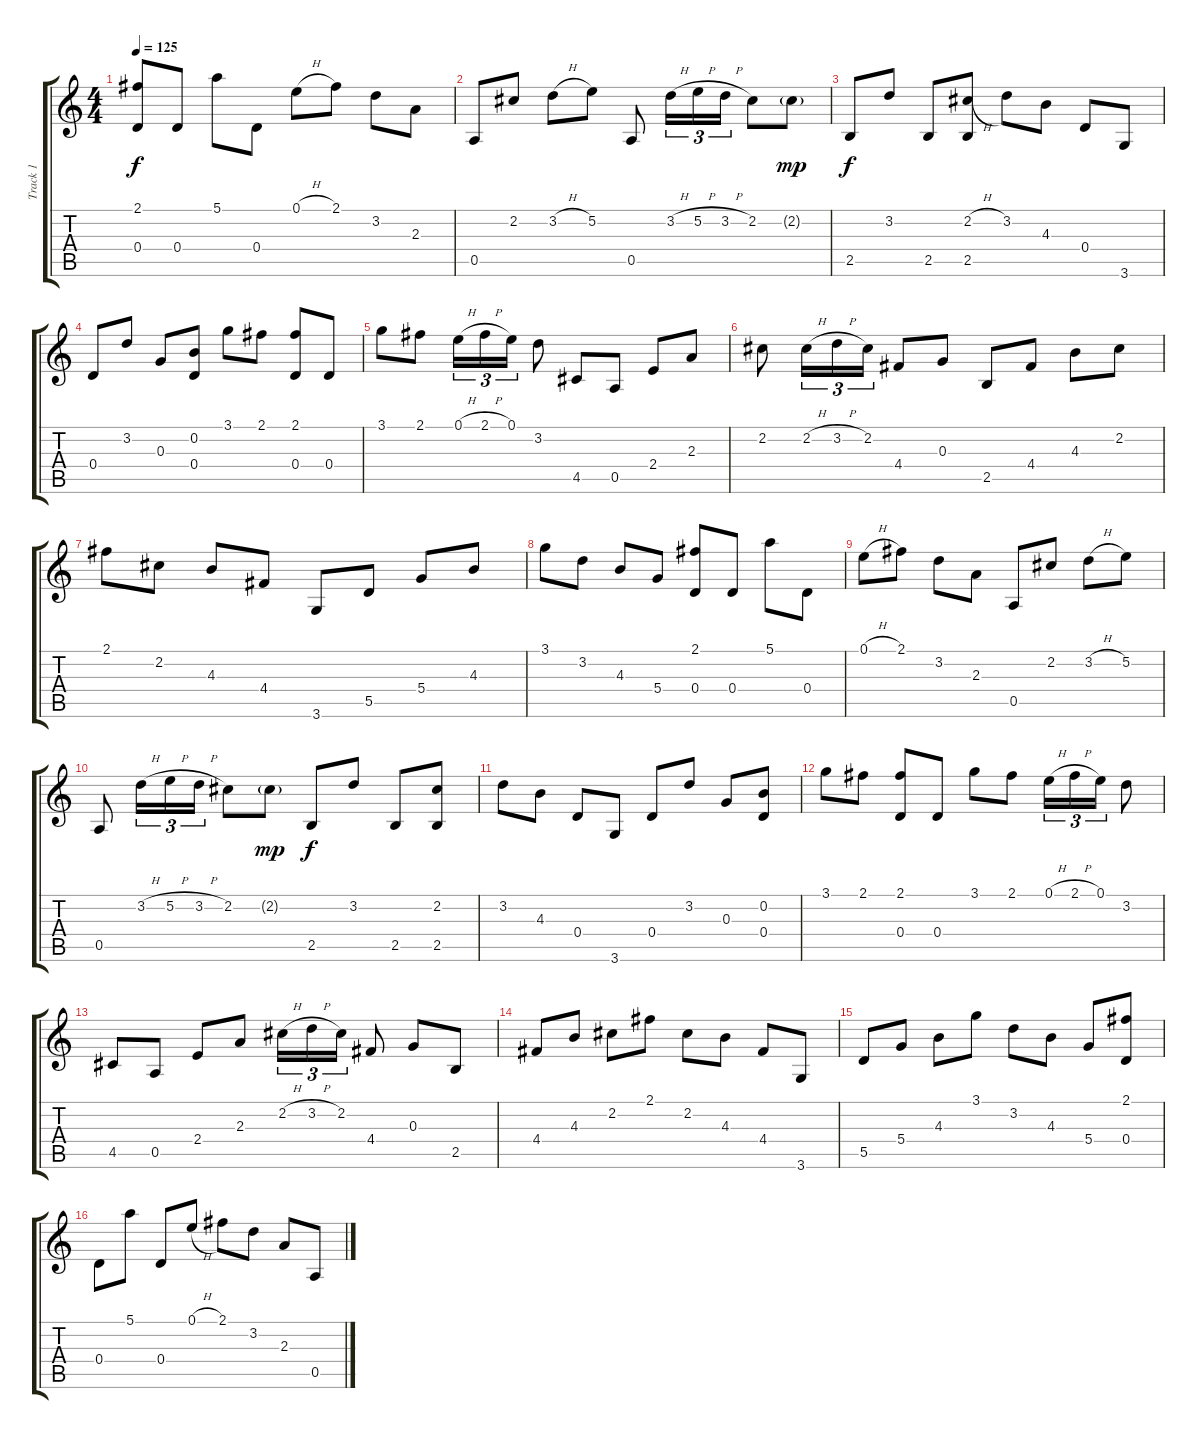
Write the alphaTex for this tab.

\track ("Track 1" "Track 1") {instrument electricguitarclean}
\staff {score tabs}
\tuning (E4 B3 G3 D3 A2 E2) {hide}
\ts (4 4)
\tempo 125
\clef g2
\ks c
(2.1 0.4).8{dy f instrument electricguitarclean} 0.4.8 5.1.8 0.4.8 0.1{h}.8 2.1.8 3.2.8 2.3.8 |
0.5.8 2.2.8 3.2{h}.8 5.2.8 0.5.8 3.2{h}.16{tu (3 2)} 5.2{h}.16{tu (3 2)} 3.2{h}.16{tu (3 2)} 2.2.8 2.2{g}.8{dy mp} |
2.5.8{dy f} 3.2.8 2.5.8 (2.2{h} 2.5).8 3.2.8 4.3.8 0.4.8 3.6.8 |
0.4.8 3.2.8 0.3.8 (0.2 0.4).8 3.1.8 2.1.8 (2.1 0.4).8 0.4.8 |
3.1.8 2.1.8 0.1{h}.16{tu (3 2)} 2.1{h}.16{tu (3 2)} 0.1.16{tu (3 2)} 3.2.8 4.5.8 0.5.8 2.4.8 2.3.8 |
2.2.8 2.2{h}.16{tu (3 2)} 3.2{h}.16{tu (3 2)} 2.2.16{tu (3 2)} 4.4.8 0.3.8 2.5.8 4.4.8 4.3.8 2.2.8 |
2.1.8 2.2.8 4.3.8 4.4.8 3.6.8 5.5.8 5.4.8 4.3.8 |
3.1.8 3.2.8 4.3.8 5.4.8 (2.1 0.4).8 0.4.8 5.1.8 0.4.8 |
0.1{h}.8 2.1.8 3.2.8 2.3.8 0.5.8 2.2.8 3.2{h}.8 5.2.8 |
0.5.8 3.2{h}.16{tu (3 2)} 5.2{h}.16{tu (3 2)} 3.2{h}.16{tu (3 2)} 2.2.8 2.2{g}.8{dy mp} 2.5.8{dy f} 3.2.8 2.5.8 (2.2 2.5).8 |
3.2.8 4.3.8 0.4.8 3.6.8 0.4.8 3.2.8 0.3.8 (0.2 0.4).8 |
3.1.8 2.1.8 (2.1 0.4).8 0.4.8 3.1.8 2.1.8 0.1{h}.16{tu (3 2)} 2.1{h}.16{tu (3 2)} 0.1.16{tu (3 2)} 3.2.8 |
4.5.8 0.5.8 2.4.8 2.3.8 2.2{h}.16{tu (3 2)} 3.2{h}.16{tu (3 2)} 2.2.16{tu (3 2)} 4.4.8 0.3.8 2.5.8 |
4.4.8 4.3.8 2.2.8 2.1.8 2.2.8 4.3.8 4.4.8 3.6.8 |
5.5.8 5.4.8 4.3.8 3.1.8 3.2.8 4.3.8 5.4.8 (2.1 0.4).8 |
0.4.8 5.1.8 0.4.8 0.1{h}.8 2.1.8 3.2.8 2.3.8 0.5.8
